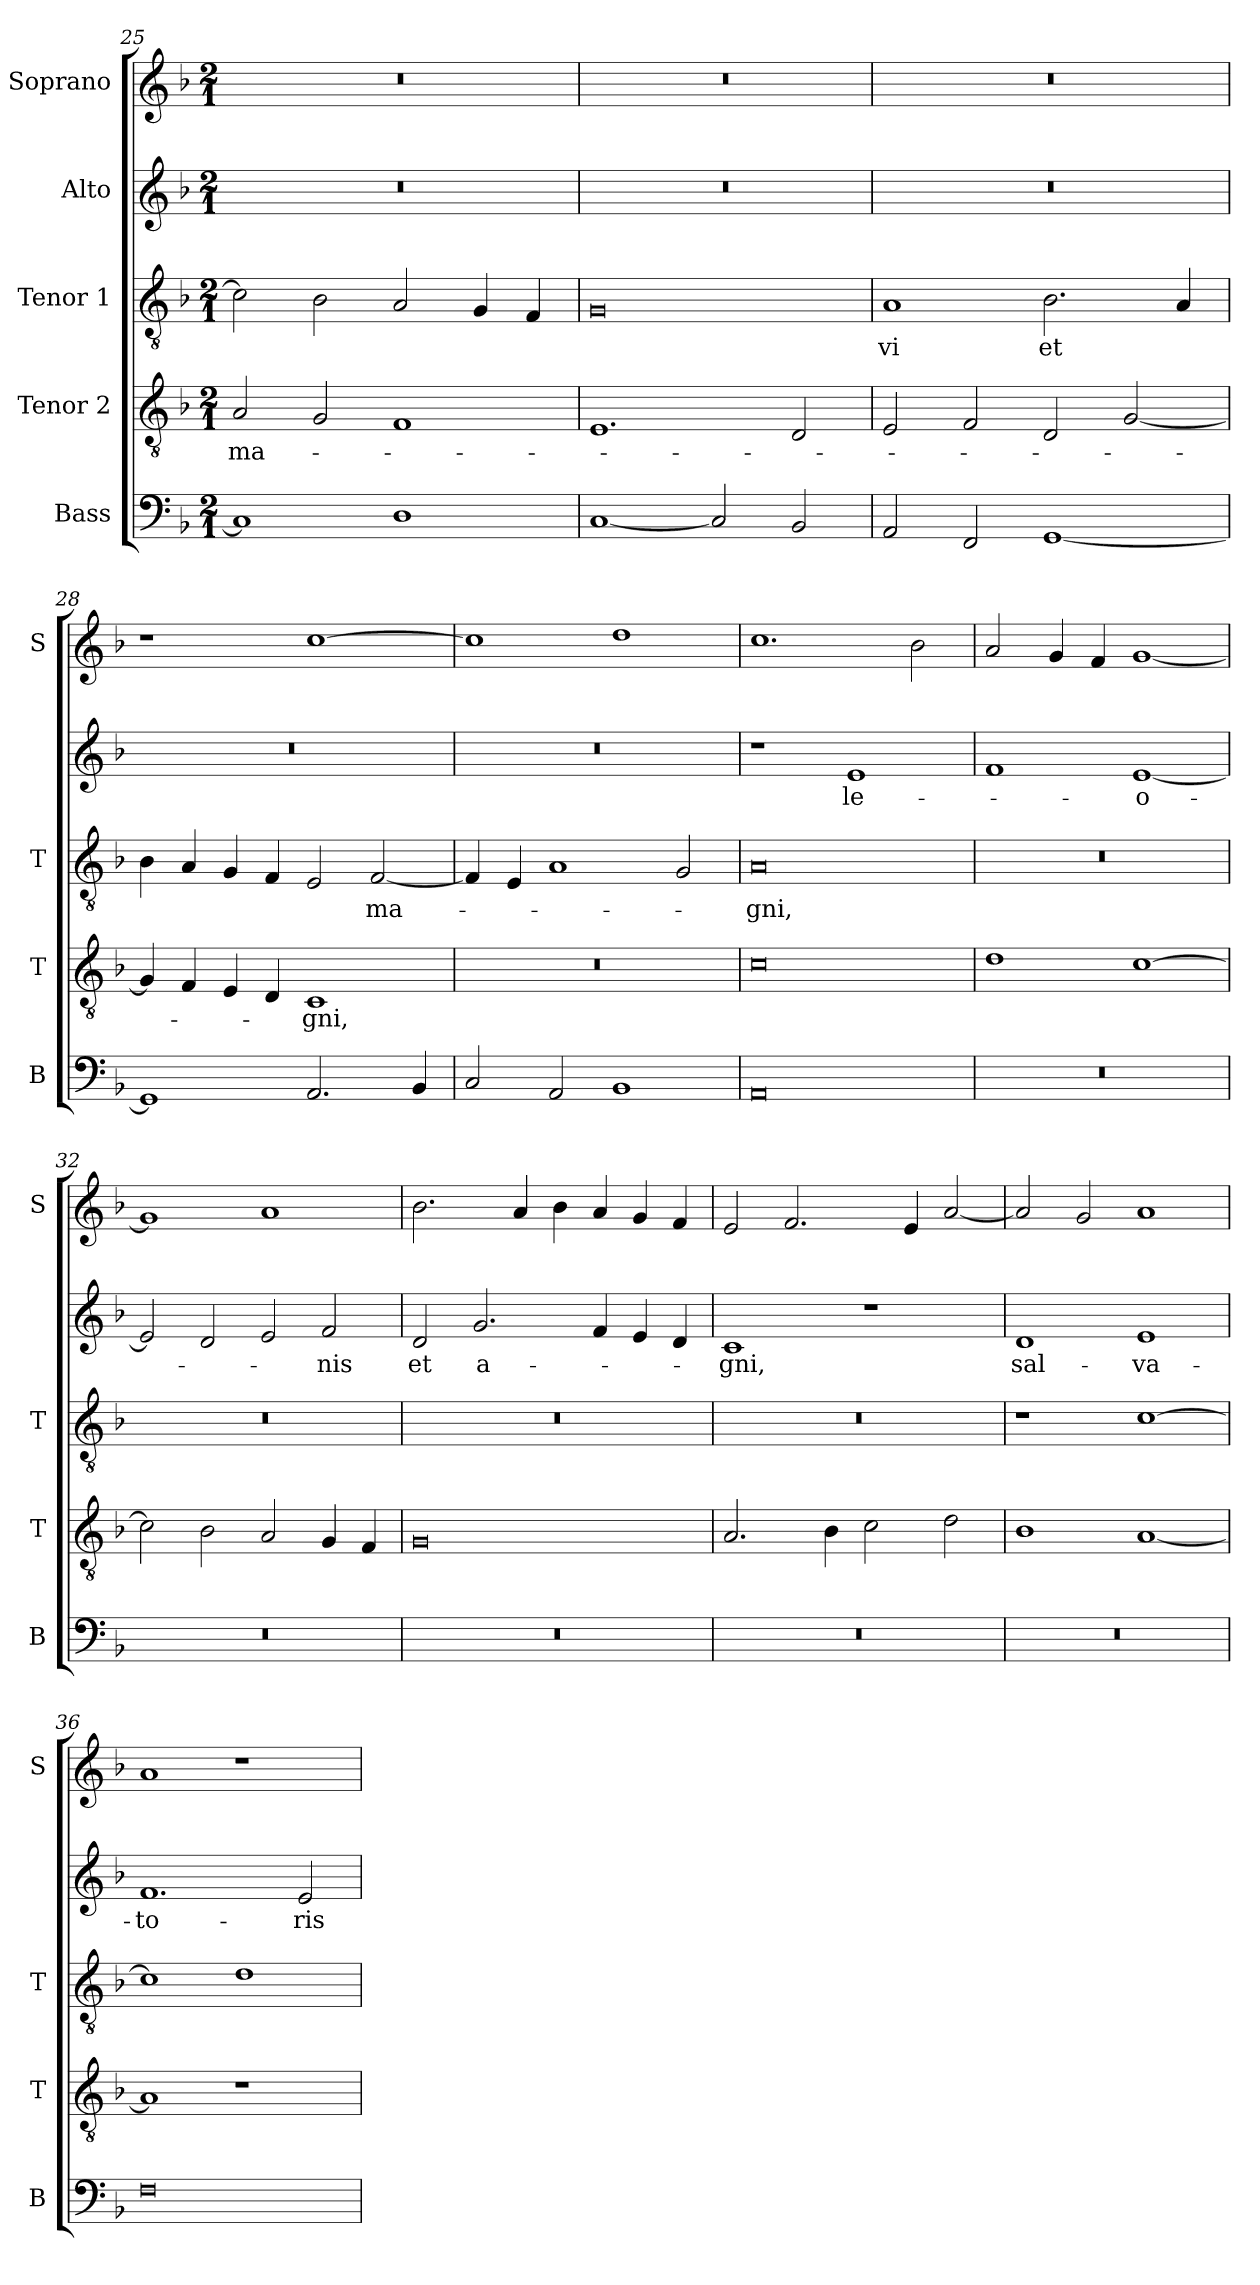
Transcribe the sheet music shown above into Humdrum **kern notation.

**kern	**kern	**text	**kern	**text	**kern	**text	**kern
*part5	*part4	*part4	*part3	*part3	*part2	*part2	*part1
*staff5	*staff4	*staff4	*staff3	*staff3	*staff2	*staff2	*staff1
*I"Bass	*I"Tenor 2	*	*I"Tenor 1	*	*I"Alto	*	*I"Soprano
*I'B	*I'T	*	*I'T	*	*	*	*I'S
*clefF4	*clefGv2	*	*clefGv2	*	*clefG2	*	*clefG2
*k[b-]	*k[b-]	*	*k[b-]	*	*k[b-]	*	*k[b-]
*M2/1	*M2/1	*	*M2/1	*	*M2/1	*	*M2/1
=25	=25	=25	=25	=25	=25	=25	=25
!	!	!LO:LY:b	!	!	!	!	!
1C]	2A/	ma-	2c\]	.	0r	.	0r
.	2G/	.	2B-\	.	.	.	.
1D	1F	.	2A/	.	.	.	.
.	.	.	4G/	.	.	.	.
.	.	.	4F/	.	.	.	.
=26	=26	=26	=26	=26	=26	=26	=26
[1C	1.E	.	0G	.	0r	.	0r
2C/]	.	.	.	.	.	.	.
2BB-/	2D/	.	.	.	.	.	.
=27	=27	=27	=27	=27	=27	=27	=27
!	!	!	!	!LO:LY:b	!	!	!
2AA/	2E/	.	1A	-vi	0r	.	0r
2FF/	2F/	.	.	.	.	.	.
!	!	!	!	!LO:LY:b	!	!	!
[1GG	2D/	.	2.B-\	et	.	.	.
.	[2G/	.	.	.	.	.	.
.	.	.	4A/	.	.	.	.
=28	=28	=28	=28	=28	=28	=28	=28
1GG]	4G/]	.	4B-\	.	0r	.	1r
.	4F/	.	4A/	.	.	.	.
.	4E/	.	4G/	.	.	.	.
.	4D/	.	4F/	.	.	.	.
!	!	!LO:LY:b	!	!	!	!	!
2.AA/	1C	-gni,	2E/	.	.	.	[1cc
!	!	!	!	!LO:LY:b	!	!	!
.	.	.	[2F/	ma-	.	.	.
4BB-/	.	.	.	.	.	.	.
=29	=29	=29	=29	=29	=29	=29	=29
2C/	0r	.	4F/]	.	0r	.	1cc]
.	.	.	4E/	.	.	.	.
2AA/	.	.	1A	.	.	.	.
1BB-	.	.	.	.	.	.	1dd
.	.	.	2G/	.	.	.	.
=30	=30	=30	=30	=30	=30	=30	=30
!	!	!	!	!LO:LY:b	!	!	!
0AA	0c	.	0A	-gni,	1r	.	1.cc
!	!	!	!	!	!	!LO:LY:b	!
.	.	.	.	.	1e	le-	.
.	.	.	.	.	.	.	2b-\
=31	=31	=31	=31	=31	=31	=31	=31
0r	1d	.	0r	.	1f	.	2a/
.	.	.	.	.	.	.	4g/
.	.	.	.	.	.	.	4f/
!	!	!	!	!	!	!LO:LY:b	!
.	[1c	.	.	.	[1e	-o-	[1g
=32	=32	=32	=32	=32	=32	=32	=32
0r	2c\]	.	0r	.	2e/]	.	1g]
.	2B-\	.	.	.	2d/	.	.
.	2A/	.	.	.	2e/	.	1a
!	!	!	!	!	!	!LO:LY:b	!
.	4G/	.	.	.	2f/	-nis	.
.	4F/	.	.	.	.	.	.
!!LO:LB:g=z
=33	=33	=33	=33	=33	=33	=33	=33
!	!	!	!	!	!	!LO:LY:b	!
0r	0G	.	0r	.	2d/	et	2.b-\
!	!	!	!	!	!	!LO:LY:b	!
.	.	.	.	.	2.g/	a-	.
.	.	.	.	.	.	.	4a/
.	.	.	.	.	.	.	4b-\
.	.	.	.	.	4f/	.	4a/
.	.	.	.	.	4e/	.	4g/
.	.	.	.	.	4d/	.	4f/
=34	=34	=34	=34	=34	=34	=34	=34
!	!	!	!	!	!	!LO:LY:b	!
0r	2.A/	.	0r	.	1c	-gni,	2e/
.	.	.	.	.	.	.	2.f/
.	4B-\	.	.	.	.	.	.
.	2c\	.	.	.	1r	.	.
.	.	.	.	.	.	.	4e/
.	2d\	.	.	.	.	.	[2a/
=35	=35	=35	=35	=35	=35	=35	=35
!	!	!	!	!	!	!LO:LY:b	!
0r	1B-	.	1r	.	1d	sal-	2a/]
.	.	.	.	.	.	.	2g/
!	!	!	!	!	!	!LO:LY:b	!
.	[1A	.	[1c	.	1e	-va-	1a
=36	=36	=36	=36	=36	=36	=36	=36
!	!	!	!	!	!	!LO:LY:b	!
0F	1A]	.	1c]	.	1.f	-to-	1a
.	1r	.	1d	.	.	.	1r
!	!	!	!	!	!	!LO:LY:b	!
.	.	.	.	.	2e/	-ris	.
=	=	=	=	=	=	=	=
*-	*-	*-	*-	*-	*-	*-	*-
